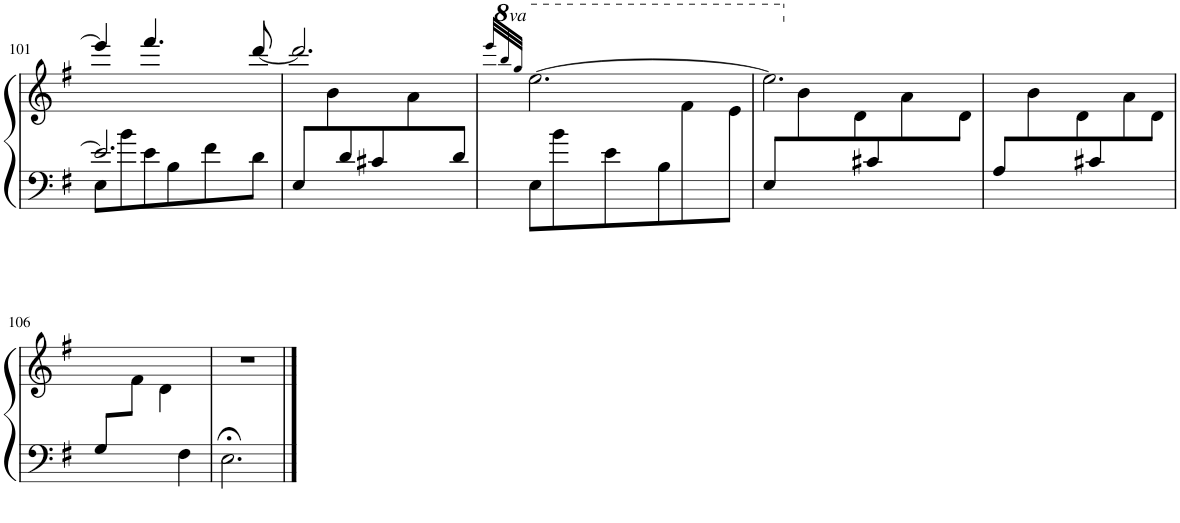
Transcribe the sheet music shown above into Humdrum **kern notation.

**kern	**kern
*part1	*part1
*staff2	*staff1
*I"Piano	*
*I'Pno.	*
!!LO:PB:g=z
*clefF4	*clefG2
*k[f#]	*k[f#]
*M3/4	*M3/4
=101	=101
*^	*
2.e/]	8E\L	4eee/]
.	8b\	.
.	8e\	4.fff#/
.	8B\	.
.	8f#\	.
.	8d\J	[8ddd/
*v	*v	*
=102	=102
*	*^
8E/L	2.ddd/]	8ryy
8ryy	.	8b\
8d/	.	4ryy
8c#X/	.	.
8ryy	.	8a\
8d/J	.	8ryy
=103	=103	=103
.	32qeeee/LLL	.
.	32qbbb/	.
.	32qggg/JJJ	.
8E\L	[2.eee\	2ryy
8b\	.	.
8e\	.	.
8B\	.	.
4ryy	.	8f#\
.	.	8e\J
=104	=104	=104
8E/L	2.eee\]	8ryy
4ryy	.	8b\
.	.	8d\
8c#X/	.	8ryy
4ryy	.	8a\
.	.	8d\J
=105	=105	=105
8A/L	2.ryy	8ryy
4ryy	.	8b\
.	.	8d\
8c#X/	.	8ryy
4ryy	.	8a\
.	.	8d\J
!!LO:LB:g=z	!!
=106	=106	=106
8G/L	2.ryy	8ryy
4.ryy	.	8f#\J
.	.	4d\
4F#\	.	4ryy
*	*v	*v
=107	=107
2.E;<\	2.r
==	==
*-	*-
